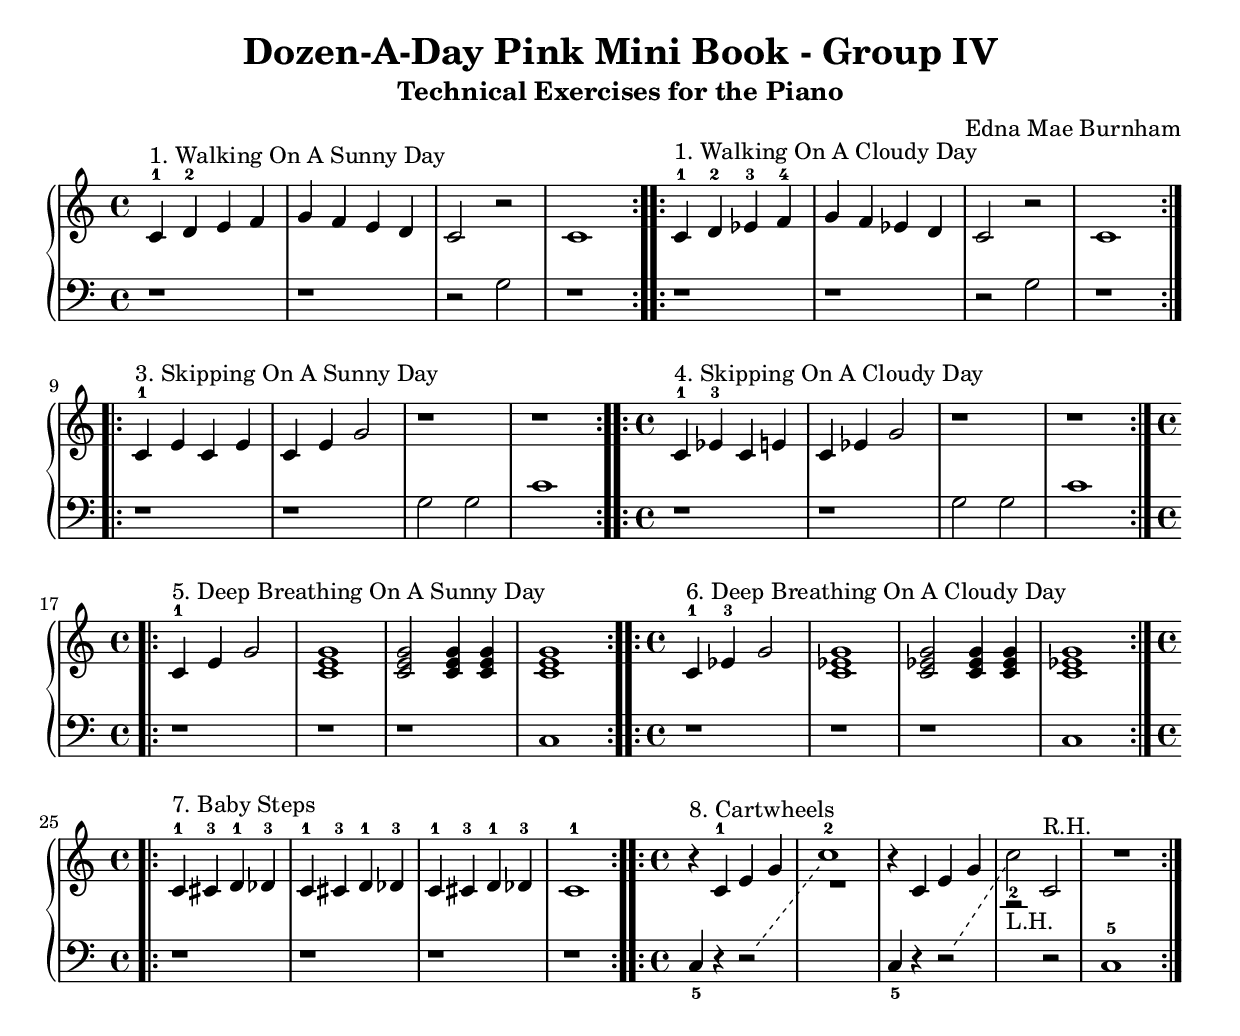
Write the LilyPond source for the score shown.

\version "2.22.1"
\include "articulate.ly"

\header {
  title = "Dozen-A-Day Pink Mini Book - Group IV"
  subtitle = "Technical Exercises for the Piano"
  composer = "Edna Mae Burnham"
}

\paper {
  #(set-paper-size "a4")
}

\layout {
  \context {
    \Voice
    \consists "Melody_engraver"
    \override Stem #'neutral-direction = #'()
  }
}

global = {
  \key c \major
  \time 4/4
}


right = \relative c' {
    \global
    \repeat volta 2 {c4-1^"1. Walking On A Sunny Day" d4-2 e4 f4 | g4 f4 e4 d4 | c2 r2 | c1 }
    \repeat volta 2 {c4-1^"1. Walking On A Cloudy Day" d4-2 ees4-3 f4-4 | g4 f4 ees4 d4 | c2 r2 | c1 }

    \break
    \repeat volta 2 {c4-1^"3. Skipping On A Sunny Day" e4 c4 e4 | c4 e4 g2 | r1 | r1} 

    \repeat volta 2 {
      \time 4/4
      c,4-1^"4. Skipping On A Cloudy Day" ees4-3 c4 e4 | c4 ees4 g2 | r1 | r1
      } 

    \break
    \repeat volta 2 { 
      \time 4/4
      c,4-1^"5. Deep Breathing On A Sunny Day" e4 g2 | <c, e g> 1 | <c e g> 2 4 4 | <c e g> 1
    }

    \repeat volta 2 {
      \time 4/4
      %c4-1^"6. Deep Breathing On A Cloudy Day" d4-2 e4-3| f4-1 e4-3 d4-2 | c2.-1 |  c2. 
      c4-1^"6. Deep Breathing On A Cloudy Day" ees4-3 g2 | <c, ees g> 1 | <c ees g> 2 4 4 | <c ees g> 1
    }

    \break
    \time 4/4
    \repeat volta 2 { 
      c4-1^"7. Baby Steps" cis4-3 d4-1 des4-3 |  
      \repeat unfold 2 {
        c4-1 cis4-3 d4-1 des4-3       
      } |
      c1-1
      }


    \repeat volta 2 { 
      \time 4/4
      r4^"8. Cartwheels" c4-1 e4 g4| 
      \once\voiceTwo
      R1  
      |  
      r4 c,4 e4 g4 | 
      \once\voiceTwo
      r2 
      c,2^"R.H." | R1 
    }

    \break
  }

  left = \relative c' {
    \global
    %One
    \repeat volta 2 {r1| r1  | r2 g2| r1}

    %Two
    \repeat volta 2 {r1| r1  | r2 g2| r1}

    %Three
    \repeat volta 2 {r1 | r1 | g2 g2 | c1 }

    %Four
    \repeat volta 2 {r1 | r1 | g2 g2 | c1 }

    %Five
    \repeat volta 2 { 
      r1 | r1 | r1 | c,1
    }

    %Six
    \repeat volta 2 { 
      r1 | r1 | r1 | c1
    }

    %Seven
    \repeat volta 2 { 
      r1 | r1 | r1 | r1
    }

    %Eight
    \repeat volta 2 { 
      \stemUp
      \override VoiceFollower #'style  = #'dashed-line
      \showStaffSwitch
      c4_5 r4 r2 
      \change Staff = "right"
      c''1^2
      \hideStaffSwitch
      \change Staff = "left"
      |  
      c,,4_5 r4 r2 
      \showStaffSwitch
      \change Staff = "right"
      \stemDown
      c''2_2_"L.H."
      \hideStaffSwitch
      \change Staff = "left"
      r2 
      c,,1-5
    }
  }


%{ REPEATS IN MIDI
To get repeats to display in proper notation in the PDF,
but to also unfold in the MIDI,
you will actually need to make two score blocks.
One score block with a \layout{}, and one with a \midi{}.
Put the \unfoldRepeats command in the midi score block.
(see 3.5.6 Using repeats with MIDI)
https://lilypond.org/doc/v2.20/Documentation/notation/using-repeats-with-midi
  %}

  %%THE MUSIC
  theMusic = {
    \new PianoStaff \with {
      instrumentName = ""
    } <<
      \new Staff = "right" \with {
        midiInstrument = "acoustic grand"
      } \right
      \new Staff = "left" \with {
        midiInstrument = "acoustic grand"
      } { \clef bass \left }
    >>
  }

  %%PDF SCORE
  \score {
    \theMusic
    \layout {
      ragged-left = ##t
      indent = 0\cm
    }
  }


  %%MIDI SCORE
  \score {
    \unfoldRepeats 
    { 
      \theMusic
    }
    \midi {
      \tempo 4=70
    }
  }
